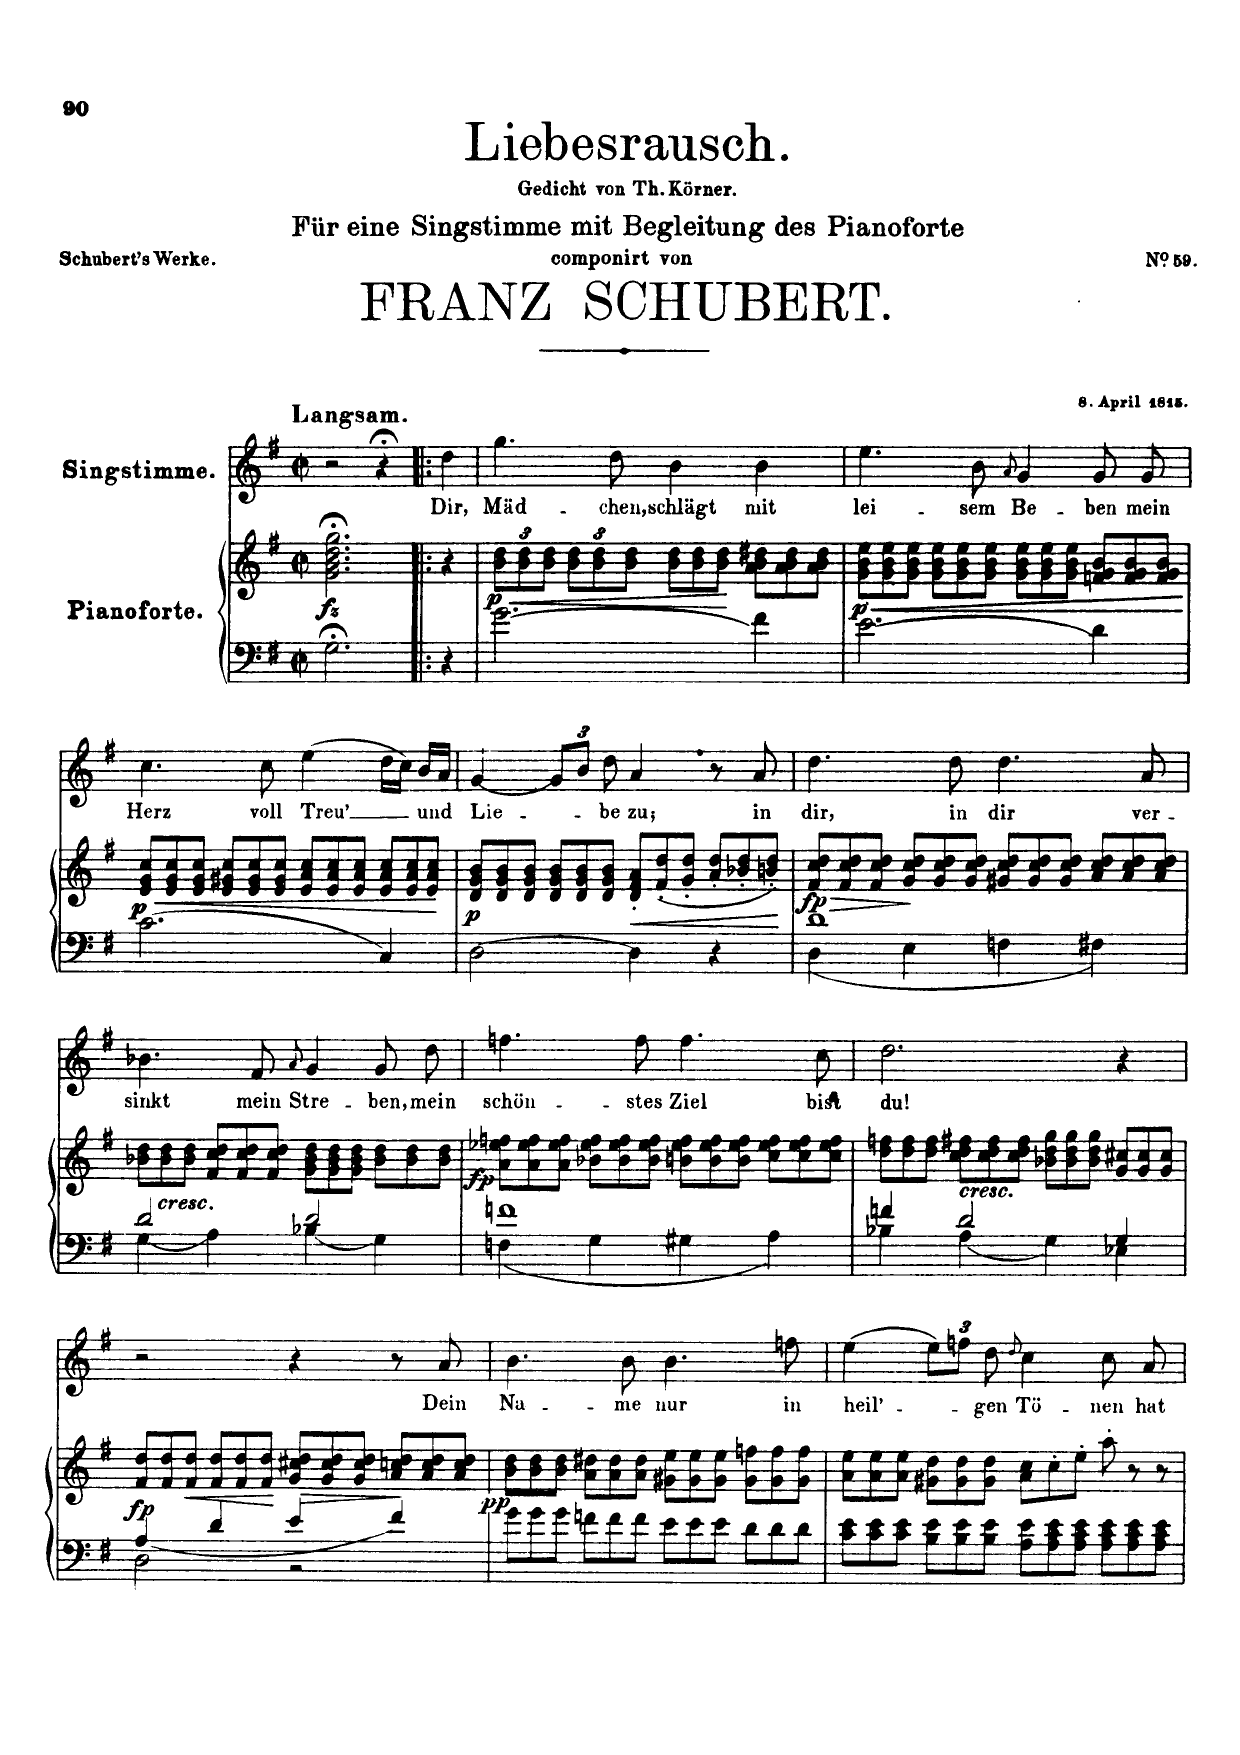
**kern	**kern	**dynam	**kern	**text
*part2	*part2	*part2	*part1	*part1
*staff3	*staff2	*staff2/3	*staff1	*staff1
*I"Pianoforte	*	*	*I"Singstimme Voice	*
*I'Pno	*	*	*	*
*clefF4	*clefG2	*	*clefG2	*
*k[f#]	*k[f#]	*	*k[f#]	*
*M2/2	*M2/2	*	*M2/2	*
*met(c|)	*met(c|)	*	*met(c|)	*
=1	=1	=1	=1	=1
!	!	!	!LO:TX:a:B:t=Langsam	!
!	!	!LO:DY:b	!	!
2.G;<\	2.g\;< 2.b\;< 2.dd\;< 2.gg\;<	fz	2r	.
.	.	.	4r	.
=1X1!|:	=1X1!|:	=1X1!|:	=1X1!|:	=1X1!|:
4r	4r	.	4dd\	Dir,
=2	=2	=2	=2	=2
*	*Xbrackettup	*	*	*
!	!	!LO:DY:b	!	!
2.g\	12b\ 12dd\L	p	4.gg\	Mäd-
!	!	!LO:HP:b	!	!
.	12b\ 12dd\	<	.	.
.	12b\ 12dd\J	.	.	.
.	12b\ 12dd\L	.	.	.
.	12b\ 12dd\	.	.	.
.	.	.	8dd\	chen,
.	12b\ 12dd\J	.	.	.
.	12b\ 12dd\L	.	4b\	schlägt
!	!LO:TX:i:t=sim.	!	!	!
.	12b\ 12dd\	.	.	.
.	12b\ 12dd\J	.	.	.
4f#\	12a\ 12b\ 12dd#X\L	[	4b\	mit
.	12a\ 12b\ 12dd#\	.	.	.
.	12a\ 12b\ 12dd#\J	.	.	.
=3	=3	=3	=3	=3
!	!	!LO:DY:b	!	!
2.e\	12g\ 12b\ 12ee\L	p	4.ee\	lei-
!	!	!LO:HP:b	!	!
.	12g\ 12b\ 12ee\	<	.	.
.	12g\ 12b\ 12ee\J	.	.	.
.	12g\ 12b\ 12ee\L	.	.	.
.	12g\ 12b\ 12ee\	.	.	.
.	.	.	8b\	-sem
.	12g\ 12b\ 12ee\J	.	.	.
.	.	.	8qa/	.
.	12g\ 12b\ 12ee\L	.	4g/	Be-
.	12g\ 12b\ 12ee\	.	.	.
.	12g\ 12b\ 12ee\J	.	.	.
4d\	12fn/ 12g/ 12b/L	.	8g/	-ben
.	12f/ 12g/ 12b/	.	.	.
.	.	.	8g/	mein
.	12f/ 12g/ 12b/J	.	.	.
.	.	[	.	.
=4	=4	=4	=4	=4
!	!	!LO:HP:b	!	!
!	!	!LO:DY:n=1:b	!	!
2.c\	12e/ 12g/ 12cc/L	< p	4.cc\	Herz
.	12e/ 12g/ 12cc/	.	.	.
.	12e/ 12g/ 12cc/J	.	.	.
.	12e/ 12g#X/ 12cc/L	.	.	.
.	12e/ 12g#/ 12cc/	.	.	.
.	.	.	8cc\	voll
.	12e/ 12g#/ 12cc/J	.	.	.
.	12e/ 12a/ 12cc/L	.	(4ee\	Treu’
.	12e/ 12a/ 12cc/	.	.	.
.	12e/ 12a/ 12cc/J	.	.	.
4C/	12e/ 12a/ 12cc/L	.	16dd\LL	.
.	.	.	16cc\JJ)	.
.	12e/ 12a/ 12cc/	.	.	.
.	.	.	16b/LL	und
.	12e/ 12a/ 12cc/J	.	.	.
.	.	.	16a/JJ	.
.	.	[	.	.
=5	=5	=5	=5	=5
!	!	!LO:DY:b	!	!
[2D\	12d/ 12g/ 12b/L	p	[4g/	Lie-
.	12d/ 12g/ 12b/	.	.	.
.	12d/ 12g/ 12b/J	.	.	.
.	12d/ 12g/ 12b/L	.	12g/L]	.
.	12d/ 12g/ 12b/	.	12b/J	.
.	12d/ 12g/ 12b/J	.	12dd\	-be
!	!	!LO:HP:b	!	!
4D\]	12d/' 12f#/' 12a/'L	<	4a/	zu;
.	(12f#/' 12dd/'	.	.	.
.	12g/' 12dd/'J	.	.	.
4r	12a/' 12dd/'L	.	8r	.
.	12b-X/' 12dd/'	.	.	.
.	.	.	8a/	in
.	12bn/' 12dd/'J)	.	.	.
.	.	[	.	.
=6	=6	=6	=6	=6
*^	*	*	*	*
!	!	!	!LO:HP:b	!	!
!	!	!	!LO:DY:n=1:b	!	!
1d	4D\	12f#/ 12cc/ 12dd/L	> fp	4.dd\	dir,
.	.	12f#/ 12cc/ 12dd/	.	.	.
.	.	12f#/ 12cc/ 12dd/J	.	.	.
.	4E\	12g/ 12cc/ 12dd/L	.	.	.
.	.	12g/ 12cc/ 12dd/	]	.	.
.	.	.	.	8dd\	in
.	.	12g/ 12cc/ 12dd/J	.	.	.
.	4Fn\	12g#X/ 12cc/ 12dd/L	.	4.dd\	dir
.	.	12g#/ 12cc/ 12dd/	.	.	.
.	.	12g#/ 12cc/ 12dd/J	.	.	.
.	4F#X\	12a/ 12cc/ 12dd/L	.	.	.
.	.	12a/ 12cc/ 12dd/	.	.	.
.	.	.	.	8a/	ver-
.	.	12a/ 12cc/ 12dd/J	.	.	.
=7	=7	=7	=7	=7	=7
2d/	4G\	12b-X\ 12dd\L	.	4.b-X\	-sinkt
!	!	!LO:TX:b:i:t=cresc.	!	!	!
.	.	12b-\ 12dd\	.	.	.
.	.	12b-\ 12dd\J	.	.	.
.	4A\	12f#/ 12cc/ 12dd/L	.	.	.
.	.	12f#/ 12cc/ 12dd/	.	.	.
.	.	.	.	8f#/	mein
.	.	12f#/ 12cc/ 12dd/J	.	.	.
.	.	.	.	8qa/	.
2d/	4B-X\	12g\ 12b-\ 12dd\L	.	4g/	Stre-
.	.	12g\ 12b-\ 12dd\	.	.	.
.	.	12g\ 12b-\ 12dd\J	.	.	.
.	4G\	12b-\ 12dd\L	.	8g/	-ben,
.	.	12b-\ 12dd\	.	.	.
.	.	.	.	8dd\	-mein
.	.	12b-\ 12dd\J	.	.	.
=8	=8	=8	=8	=8	=8
!	!	!	!LO:DY:b	!	!
1fn	4Fn\	12a\ 12ee-X\ 12ffn\L	fp	4.ffn\	schön-
.	.	12a\ 12ee-\ 12ff\	.	.	.
.	.	12a\ 12ee-\ 12ff\J	.	.	.
.	4G\	12b-X\ 12ee-\ 12ff\L	.	.	.
.	.	12b-\ 12ee-\ 12ff\	.	.	.
.	.	.	.	8ff\	-stes
.	.	12b-\ 12ee-\ 12ff\J	.	.	.
.	4G#X\	12bn\ 12ee-\ 12ff\L	.	4.ff\	Ziel
.	.	12b\ 12ee-\ 12ff\	.	.	.
.	.	12b\ 12ee-\ 12ff\J	.	.	.
.	4A\	12cc\ 12ee-\ 12ff\L	.	.	.
.	.	12cc\ 12ee-\ 12ff\	.	.	.
.	.	.	.	8cc\	bist
.	.	12cc\ 12ee-\ 12ff\J	.	.	.
=9	=9	=9	=9	=9	=9
4fn/	4B-X\	12dd\ 12ffn\L	.	2.dd\	du!
.	.	12dd\ 12ff\	.	.	.
.	.	12dd\ 12ff\J	.	.	.
!	!	!LO:TX:b:i:t=cresc.	!	!	!
2d/	4A\	12cc\ 12dd\ 12ff#X\L	.	.	.
.	.	12cc\ 12dd\ 12ff#\	.	.	.
.	.	12cc\ 12dd\ 12ff#\J	.	.	.
.	4G\	12b-X\ 12dd\ 12gg\L	.	.	.
.	.	12b-\ 12dd\ 12gg\	.	.	.
.	.	12b-\ 12dd\ 12gg\J	.	.	.
4G/	4E-X\	12g/ 12cc#X/L	.	4r	.
.	.	12g/ 12cc#/	.	.	.
.	.	12g/ 12cc#/J	.	.	.
=10	=10	=10	=10	=10	=10
!	!	!	!LO:DY:b	!	!
4A/	2D\	12f#/ 12dd/L	fp	2r	.
.	.	12f#/ 12dd/	.	.	.
!	!	!	!LO:HP:b	!	!
.	.	12f#/ 12dd/J	<	.	.
4d/	.	12f#/ 12dd/L	.	.	.
.	.	12f#/ 12dd/	.	.	.
.	.	12f#/ 12dd/J	.	.	.
!	!	!	!LO:HP:n=1:b	!	!
4e/	2r	12g/ 12cc#X/ 12dd/L	[ >	4r	.
.	.	12g/ 12cc#/ 12dd/	.	.	.
.	.	12g/ 12cc#/ 12dd/J	.	.	.
4f#/	.	12a/ 12ccn/ 12dd/L	.	8r	.
.	.	12a/ 12cc/ 12dd/	]	.	.
.	.	.	.	8a/	Dein
.	.	12a/ 12cc/ 12dd/J	.	.	.
*v	*v	*	*	*	*
=11	=11	=11	=11	=11
*Xbrackettup	*	*	*	*
!	!	!LO:DY:b	!	!
12g\L	12b\ 12dd\L	pp	4.b\	Na-
12g\	12b\ 12dd\	.	.	.
12g\J	12b\ 12dd\J	.	.	.
12fn\L	12a\ 12dd#X\L	.	.	.
12f\	12a\ 12dd#\	.	.	.
.	.	.	8b\	-me
12f\J	12a\ 12dd#\J	.	.	.
12e\L	12g#X\ 12ee\L	.	4.b\	nur
12e\	12g#\ 12ee\	.	.	.
12e\J	12g#\ 12ee\J	.	.	.
12d\L	12g#\ 12ffn\L	.	.	.
12d\	12g#\ 12ff\	.	.	.
.	.	.	8ffn\	in
12d\J	12g#\ 12ff\J	.	.	.
=12	=12	=12	=12	=12
12c\ 12e\L	12a\ 12ee\L	.	[4ee\	heil’-
12c\ 12e\	12a\ 12ee\	.	.	.
12c\ 12e\J	12a\ 12ee\J	.	.	.
12B\ 12e\L	12g#X\ 12dd\L	.	12ee\L]	.
12B\ 12e\	12g#\ 12dd\	.	12ffn\J	.
12B\ 12e\J	12g#\ 12dd\J	.	12dd\	-gen
.	.	.	8qdd/	.
12A\ 12e\L	12a\ 12cc\L	.	4cc\	Tö-
12A\ 12c\ 12e\	12cc'\	.	.	.
12A\ 12c\ 12e\J	12ee'\J	.	.	.
*	*brackettup	*	*	*
12A\ 12c\ 12e\L	12aa'\	.	8cc\	-nen
12A\ 12c\ 12e\	12r	.	.	.
.	.	.	8a/	hat
12A\ 12c\ 12e\J	12r	.	.	.
=	=	=	=	=
*-	*-	*-	*-	*-
